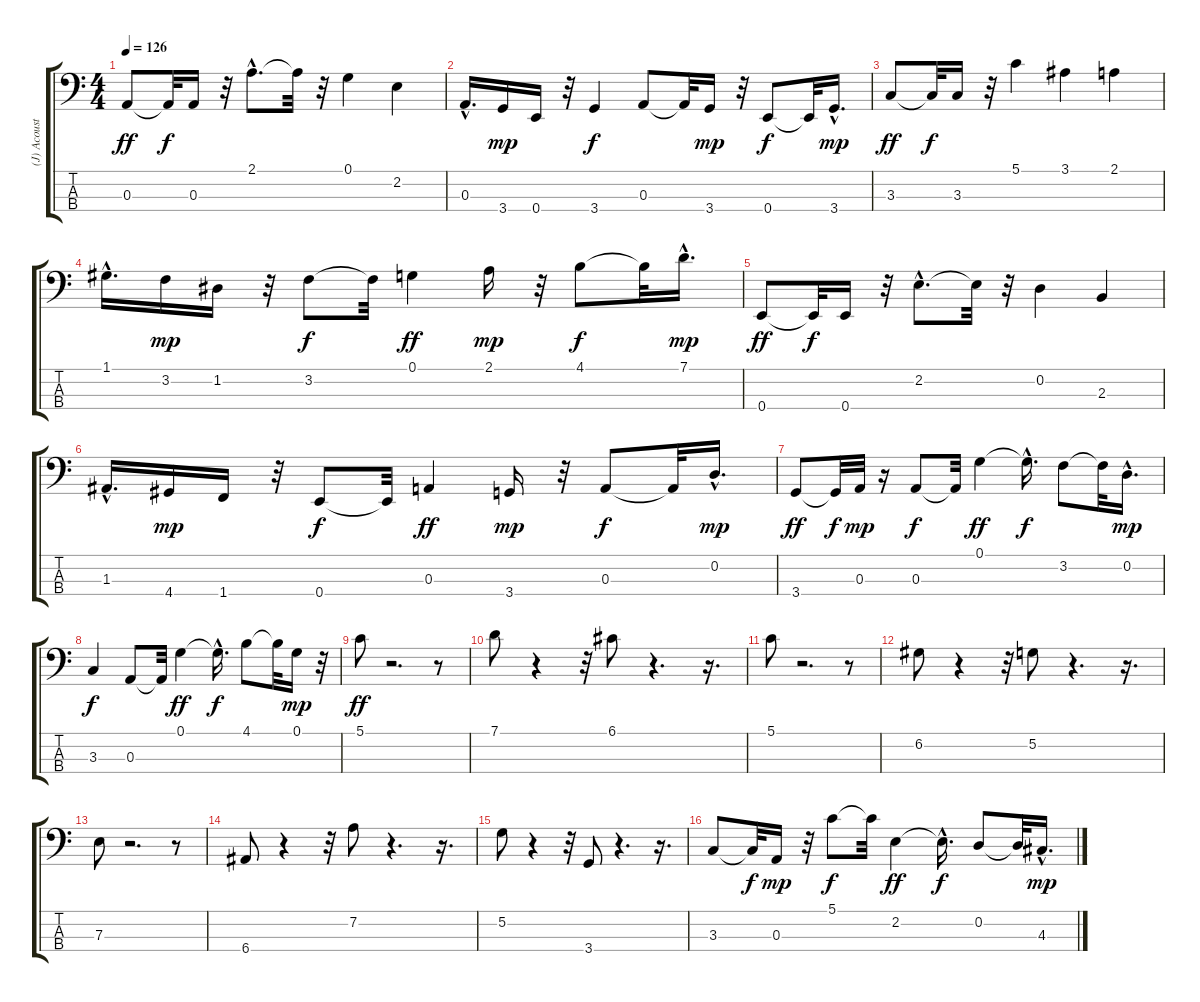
\track ("(J) Acoustic Bass" "(J) Acoust") {instrument acousticbass}
\staff {score tabs}
\tuning (G2 D2 A1 E1) {hide}
\ts (4 4)
\tempo 126
\clef f4
\ks c
0.3.8{dy ff} 0.3{t}.32{dy f} 0.3.16 r.32 2.1{hac}.8{d} 2.1{t}.32 r.32 0.1.4 2.2.4 |
0.3{hac}.16{d} 3.4.16{dy mp} 0.4.16 r.32 3.4.4{dy f} 0.3.8 0.3{t}.32 3.4.16{dy mp} r.32 0.4.8{dy f} 0.4{t}.32 3.4{hac}.16{d dy mp} |
3.3.8{dy ff} 3.3{t}.32{dy f} 3.3.16 r.32 5.1.4 3.1.4 2.1.4 |
1.1{hac}.16{d} 3.2.16{dy mp} 1.2.16 r.32 3.2.8{dy f} 3.2{t}.32 0.1.4{dy ff} 2.1.16{dy mp} r.32 4.1.8{dy f} 4.1{t}.32 7.1{hac}.16{d dy mp} |
0.4.8{dy ff} 0.4{t}.32{dy f} 0.4.16 r.32 2.2{hac}.8{d} 2.2{t}.32 r.32 0.2.4 2.3.4 |
1.3{hac}.16{d} 4.4.16{dy mp} 1.4.16 r.32 0.4.8{dy f} 0.4{t}.32 0.3.4{dy ff} 3.4.16{dy mp} r.32 0.3.8{dy f} 0.3{t}.32 0.2{hac}.16{d dy mp} |
3.4.8{dy ff} 3.4{t}.32{dy f} 0.3.32{dy mp} r.16 0.3.8{dy f} 0.3{t}.32 0.1.4{dy ff} 0.1{hac t}.16{d dy f} 3.2.8 3.2{t}.32 0.2{hac}.16{d dy mp} |
3.3.4{dy f} 0.3.8 0.3{t}.32 0.1.4{dy ff} 0.1{hac t}.16{d dy f} 4.1.8 4.1{t}.32 0.1.16{dy mp} r.32 |
5.1.8{dy ff} r.2{d} r.8 |
7.1.8 r.4 r.32 6.1.8 r.4{d} r.16{d} |
5.1.8 r.2{d} r.8 |
6.2.8 r.4 r.32 5.2.8 r.4{d} r.16{d} |
7.3.8 r.2{d} r.8 |
6.4.8 r.4 r.32 7.2.8 r.4{d} r.16{d} |
5.2.8 r.4 r.32 3.4.8 r.4{d} r.16{d} |
3.3.8 3.3{t}.32{dy f} 0.3.16{dy mp} r.32 5.1.8{dy f} 5.1{t}.32 2.2.4{dy ff} 2.2{hac t}.16{d dy f} 0.2.8 0.2{t}.32 4.3{hac}.16{d dy mp}
